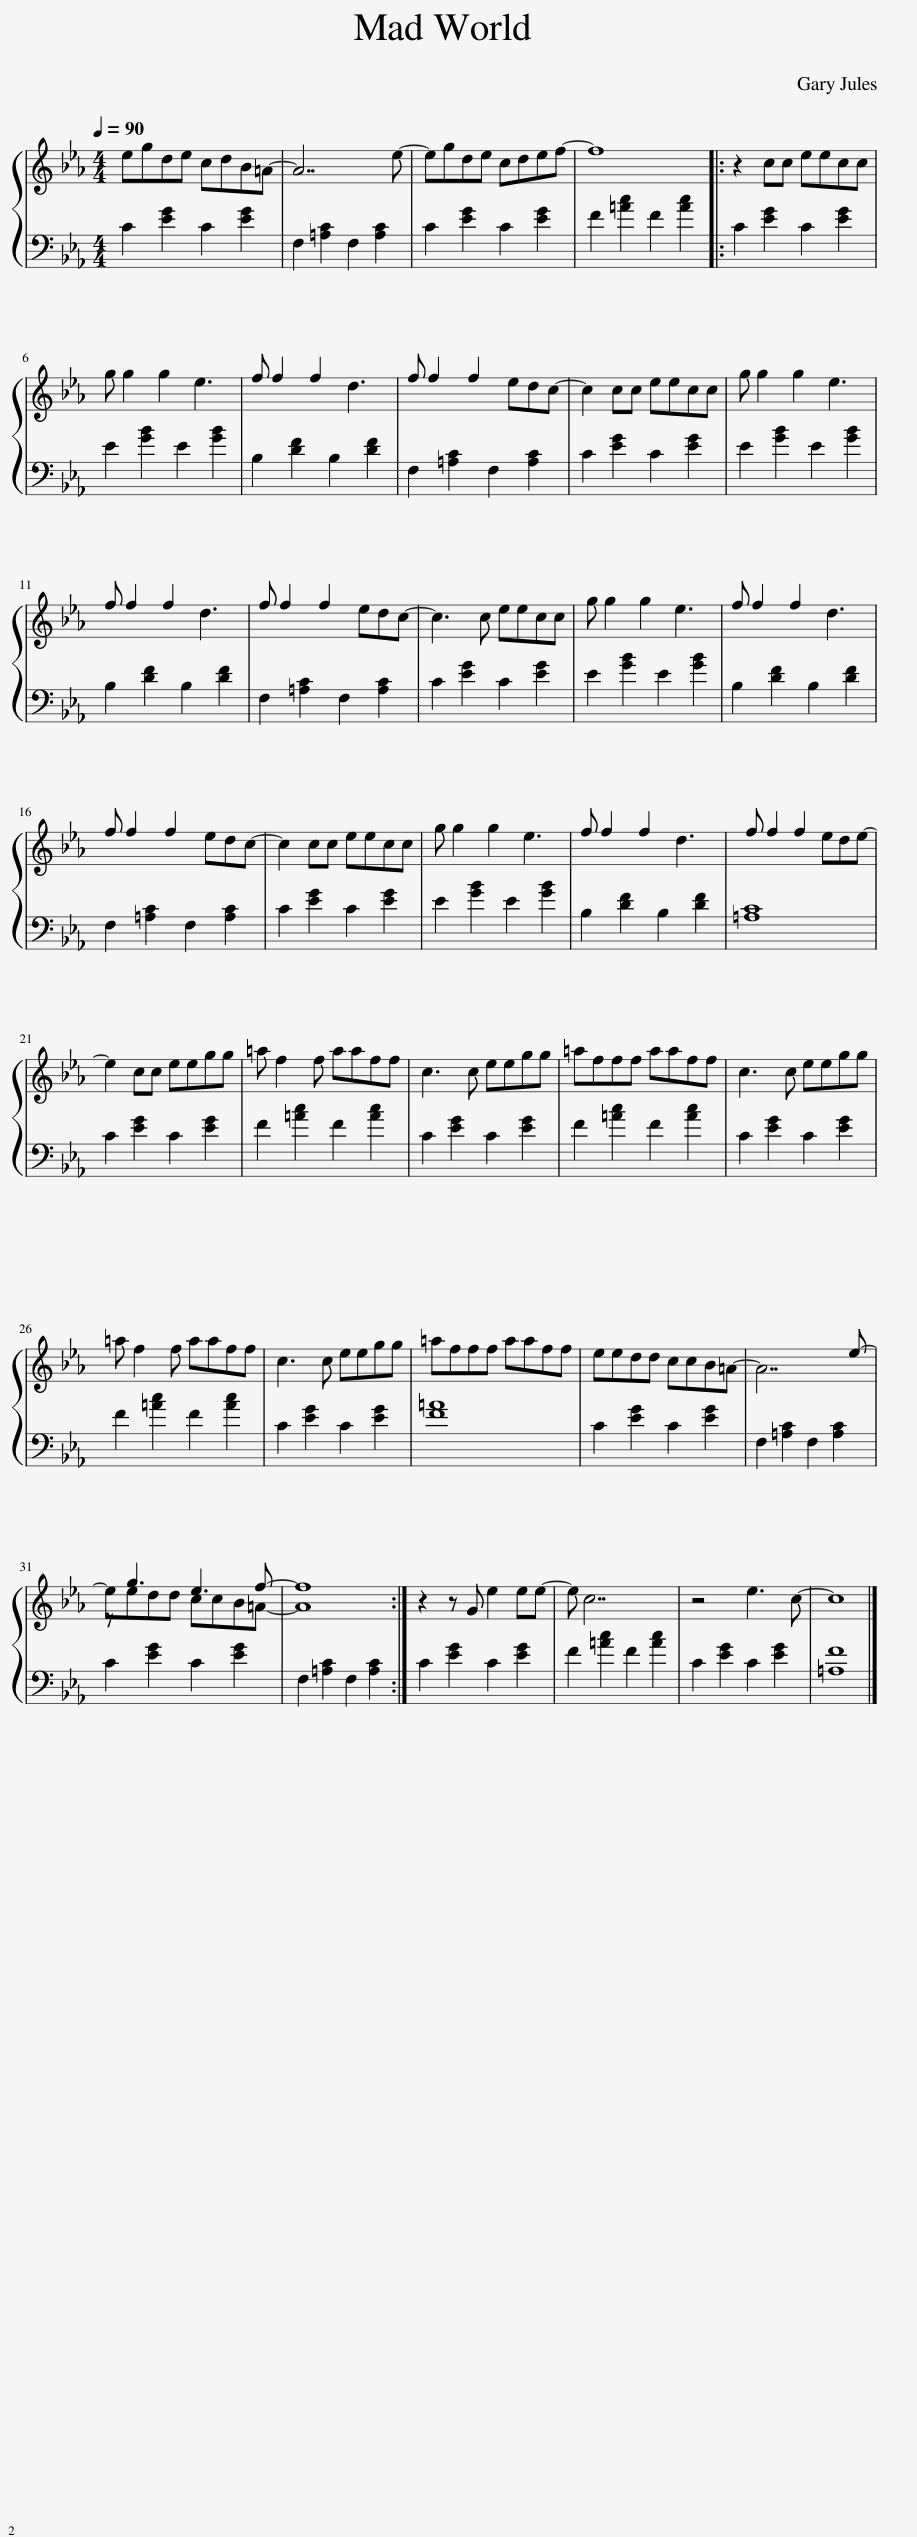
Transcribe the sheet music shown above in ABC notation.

X:1
%%score { ( 1 3 ) | 2 }
L:1/8
Q:1/4=90
M:4/4
I:linebreak $
K:Eb
V:1 treble
V:3 treble
V:2 bass
V:1
 egde cdB=A- | A7 e- | egde cdef- | f8 |: z2 cc eecc |$ %5
 g g2 g2 e3 | f f2 f2 d3 | f f2 f2 edc- | c2 cc eecc | g g2 g2 e3 |$ %10
 f f2 f2 d3 | f f2 f2 edc- | c3 c eecc | g g2 g2 e3 | f f2 f2 d3 |$ %15
 f f2 f2 edc- | c2 cc eecc | g g2 g2 e3 | f f2 f2 d3 | f f2 f2 ede- |$ %20
 e2 cc eegg | =a f2 f aaff | c3 c eegg | =afff aaff | c3 c eegg |$ %25
 =a f2 f aaff | c3 c eegg | =afff aaff | eedd ccB=A- | A7 e- |$ %30
 eedd ccB=A- | A8 :| z2 z G e2 ee- | e c7 | z4 e3 c- | %35
 c8 |] %36
V:2
 C2 [EG]2 C2 [EG]2 | F,2 [=A,C]2 F,2 [A,C]2 | C2 [EG]2 C2 [EG]2 | F2 [=Ac]2 F2 [Ac]2 |: C2 [EG]2 C2 [EG]2 |$ %5
 E2 [GB]2 E2 [GB]2 | B,2 [DF]2 B,2 [DF]2 | F,2 [=A,C]2 F,2 [A,C]2 | C2 [EG]2 C2 [EG]2 | E2 [GB]2 E2 [GB]2 |$ %10
 B,2 [DF]2 B,2 [DF]2 | F,2 [=A,C]2 F,2 [A,C]2 | C2 [EG]2 C2 [EG]2 | E2 [GB]2 E2 [GB]2 | B,2 [DF]2 B,2 [DF]2 |$ %15
 F,2 [=A,C]2 F,2 [A,C]2 | C2 [EG]2 C2 [EG]2 | E2 [GB]2 E2 [GB]2 | B,2 [DF]2 B,2 [DF]2 | [=A,C]8 |$ %20
 C2 [EG]2 C2 [EG]2 | F2 [=Ac]2 F2 [Ac]2 | C2 [EG]2 C2 [EG]2 | F2 [=Ac]2 F2 [Ac]2 | C2 [EG]2 C2 [EG]2 |$ %25
 F2 [=Ac]2 F2 [Ac]2 | C2 [EG]2 C2 [EG]2 | [F=A]8 | C2 [EG]2 C2 [EG]2 | F,2 [=A,C]2 F,2 [A,C]2 |$ %30
 C2 [EG]2 C2 [EG]2 | F,2 [=A,C]2 F,2 [A,C]2 :| C2 [EG]2 C2 [EG]2 | F2 [=Ac]2 F2 [Ac]2 | C2 [EG]2 C2 [EG]2 | %35
 [=A,F]8 |] %36
V:3
 x8 | x8 | x8 | x8 |: x8 |$ %5
 x8 | x8 | x8 | x8 | x8 |$ %10
 x8 | x8 | x8 | x8 | x8 |$ %15
 x8 | x8 | x8 | x8 | x8 |$ %20
 x8 | x8 | x8 | x8 | x8 |$ %25
 x8 | x8 | x8 | x8 | x8 |$ %30
 z g3 e3 f- | f8 :| x8 | x8 | x8 | %35
 x8 |] %36
